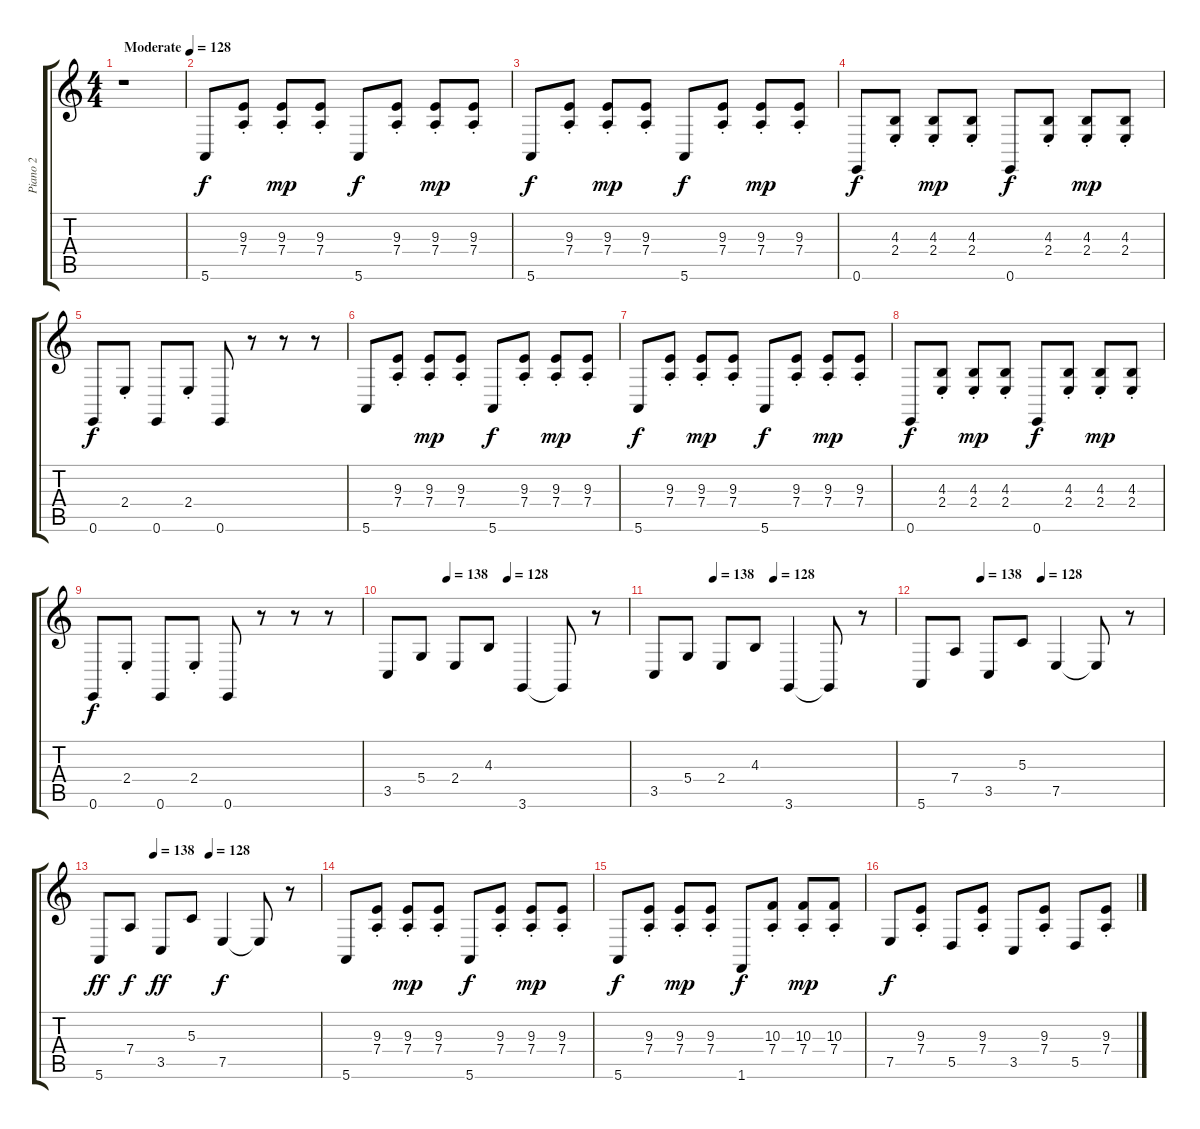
\track ("Piano 2" "Piano 2") {instrument acousticgrandpiano}
\staff {score tabs}
\tuning (E4 B3 G3 D3 A2 E2) {hide}
\ts (4 4)
\tempo (128 "Moderate")
\clef g2
\ks c
r.1{dy f instrument acousticgrandpiano} |
5.6.8 (9.3{st} 7.4{st}).8 (9.3{st} 7.4{st}).8{dy mp} (9.3{st} 7.4{st}).8 5.6.8{dy f} (9.3{st} 7.4{st}).8 (9.3{st} 7.4{st}).8{dy mp} (9.3{st} 7.4{st}).8 |
5.6.8{dy f} (9.3{st} 7.4{st}).8 (9.3{st} 7.4{st}).8{dy mp} (9.3{st} 7.4{st}).8 5.6.8{dy f} (9.3{st} 7.4{st}).8 (9.3{st} 7.4{st}).8{dy mp} (9.3{st} 7.4{st}).8 |
0.6.8{dy f} (4.3{st} 2.4{st}).8 (4.3{st} 2.4{st}).8{dy mp} (4.3{st} 2.4{st}).8 0.6.8{dy f} (4.3{st} 2.4{st}).8 (4.3{st} 2.4{st}).8{dy mp} (4.3{st} 2.4{st}).8 |
0.6.8{dy f} 2.4{st}.8 0.6.8 2.4{st}.8 0.6.8 r.8 r.8 r.8 |
5.6.8 (9.3{st} 7.4{st}).8 (9.3{st} 7.4{st}).8{dy mp} (9.3{st} 7.4{st}).8 5.6.8{dy f} (9.3{st} 7.4{st}).8 (9.3{st} 7.4{st}).8{dy mp} (9.3{st} 7.4{st}).8 |
5.6.8{dy f} (9.3{st} 7.4{st}).8 (9.3{st} 7.4{st}).8{dy mp} (9.3{st} 7.4{st}).8 5.6.8{dy f} (9.3{st} 7.4{st}).8 (9.3{st} 7.4{st}).8{dy mp} (9.3{st} 7.4{st}).8 |
0.6.8{dy f} (4.3{st} 2.4{st}).8 (4.3{st} 2.4{st}).8{dy mp} (4.3{st} 2.4{st}).8 0.6.8{dy f} (4.3{st} 2.4{st}).8 (4.3{st} 2.4{st}).8{dy mp} (4.3{st} 2.4{st}).8 |
0.6.8{dy f} 2.4{st}.8 0.6.8 2.4{st}.8 0.6.8 r.8 r.8 r.8 |
\tempo (138 0.25)
\tempo (128 0.5)
3.5.8 5.4.8 2.4.8 4.3.8 3.6.4 3.6{t}.8 r.8 |
\tempo (138 0.25)
\tempo (128 0.5)
3.5.8 5.4.8 2.4.8 4.3.8 3.6.4 3.6{t}.8 r.8 |
\tempo (138 0.25)
\tempo (128 0.5)
5.6.8 7.4.8 3.5.8 5.3.8 7.5.4 7.5{t}.8 r.8 |
\tempo (138 0.25)
\tempo (128 0.5)
5.6.8{dy ff} 7.4.8{dy f} 3.5.8{dy ff} 5.3.8 7.5.4{dy f} 7.5{t}.8 r.8 |
5.6.8 (9.3{st} 7.4{st}).8 (9.3{st} 7.4{st}).8{dy mp} (9.3{st} 7.4{st}).8 5.6.8{dy f} (9.3{st} 7.4{st}).8 (9.3{st} 7.4{st}).8{dy mp} (9.3{st} 7.4{st}).8 |
5.6.8{dy f} (9.3{st} 7.4{st}).8 (9.3{st} 7.4{st}).8{dy mp} (9.3{st} 7.4{st}).8 1.6.8{dy f} (10.3{st} 7.4{st}).8 (10.3{st} 7.4{st}).8{dy mp} (10.3{st} 7.4{st}).8 |
7.5.8{dy f} (9.3{st} 7.4{st}).8 5.5.8 (9.3{st} 7.4{st}).8 3.5.8 (9.3{st} 7.4{st}).8 5.5.8 (9.3{st} 7.4{st}).8
